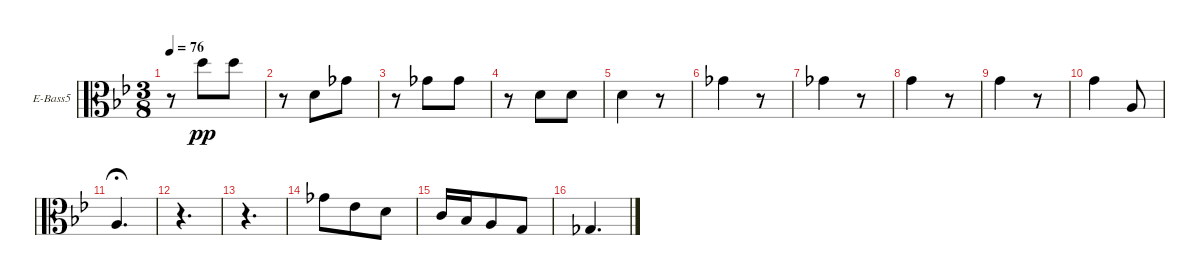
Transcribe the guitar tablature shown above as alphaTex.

\defaultSystemsLayout 4
\bracketExtendMode groupsimilarinstruments
\firstSystemTrackNameOrientation horizontal
\otherSystemsTrackNameOrientation horizontal
\track ("Viola" "E-Bass5") {instrument electricbassfinger}
\staff {score}
\tuning (G2 D2 A1 E1 B0)
\ts (3 8)
\tempo 76
\clef c3
\scale
0.523438
\ks gminor
r.8{dy pp instrument electricbassfinger} 19.1.8 19.1.8 |
\scale
0.238281 r.8 7.1.8 11.1.8 |
\scale
0.238281 r.8 11.1.8 11.1.8 |
\scale
0.333333 r.8 7.1.8 7.1.8 |
\scale
0.333333 7.1.4 r.8 |
\scale
0.333333 11.1.4 r.8 |
\scale
0.333333 11.1.4 r.8 |
\scale
0.333333 12.1.4 r.8 |
\scale
0.333333 12.1.4 r.8 |
\scale
0.333333 12.1.4 12.3.8 |
\scale
0.333333 12.3.4{d fermata (medium 0.5)} |
\scale
0.333333 r.4{d} |
\scale
0.333333 r.4{d} |
\scale
0.333333 11.1.8 13.2.8 12.2.8 |
\scale
0.333333 10.2.16 8.2.16 7.2.8 0.1.8 |
\scale
0.333333 4.2.4{d}
